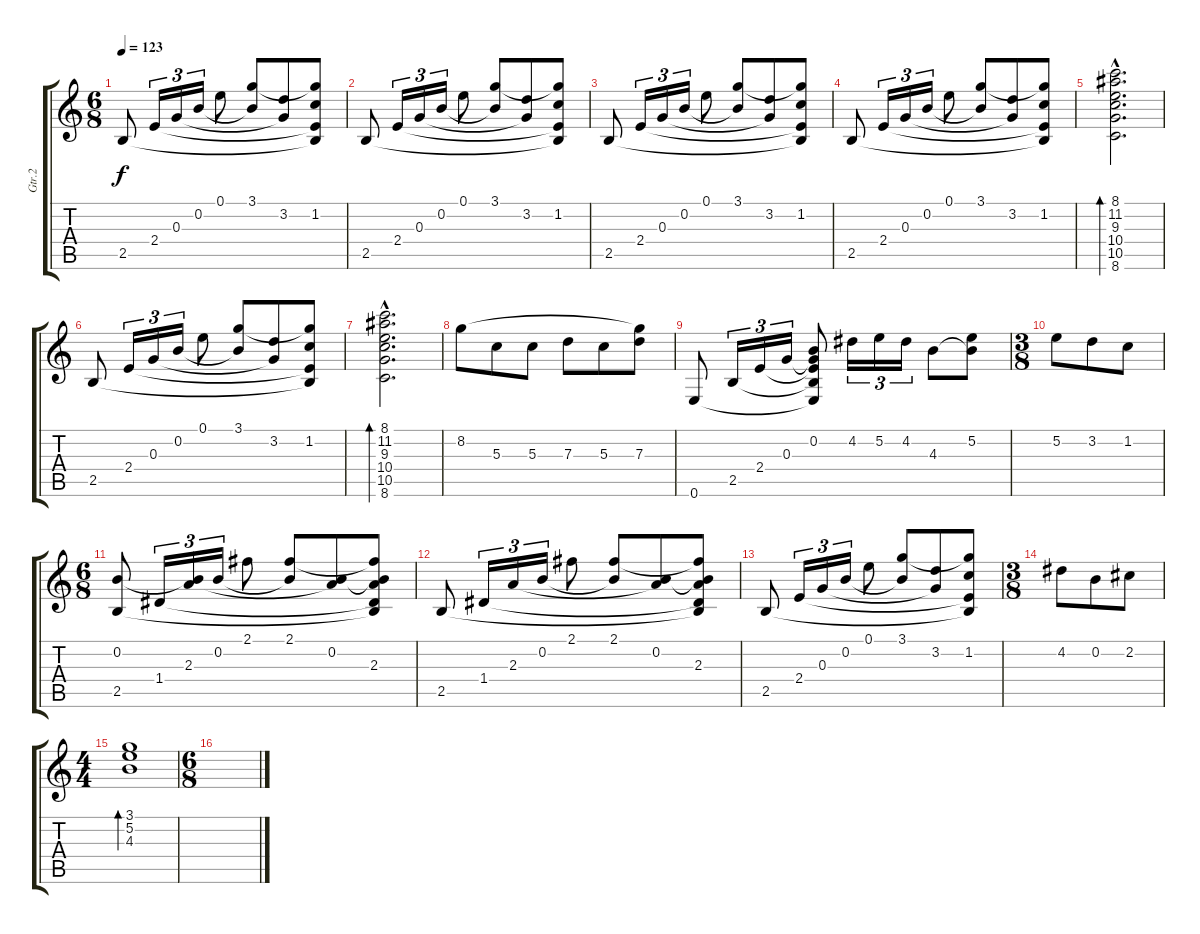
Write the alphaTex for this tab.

\track ("Gtr.2" "Gtr.2") {instrument acousticguitarnylon}
\staff {score tabs}
\tuning (E4 B3 G3 D3 A2 E2) {hide}
\ts (6 8)
\tempo 123
\clef g2
\ks c
2.5.8{dy f} 2.4.16{tu (3 2)} 0.3.16{tu (3 2)} 0.2.16{tu (3 2)} 0.1.8 (3.1 0.2{t}).8 (3.2 0.3{t}).8 (3.1{t} 1.2 2.4{t} 2.5{t}).8 |
2.5.8 2.4.16{tu (3 2)} 0.3.16{tu (3 2)} 0.2.16{tu (3 2)} 0.1.8 (3.1 0.2{t}).8 (3.2 0.3{t}).8 (3.1{t} 1.2 2.4{t} 2.5{t}).8 |
2.5.8 2.4.16{tu (3 2)} 0.3.16{tu (3 2)} 0.2.16{tu (3 2)} 0.1.8 (3.1 0.2{t}).8 (3.2 0.3{t}).8 (3.1{t} 1.2 2.4{t} 2.5{t}).8 |
2.5.8 2.4.16{tu (3 2)} 0.3.16{tu (3 2)} 0.2.16{tu (3 2)} 0.1.8 (3.1 0.2{t}).8 (3.2 0.3{t}).8 (3.1{t} 1.2 2.4{t} 2.5{t}).8 |
(8.1{hac} 11.2{hac} 9.3{hac} 10.4{hac} 10.5{hac} 8.6{hac}).2{d bd 60} |
2.5.8 2.4.16{tu (3 2)} 0.3.16{tu (3 2)} 0.2.16{tu (3 2)} 0.1.8 (3.1 0.2{t}).8 (3.2 0.3{t}).8 (3.1{t} 1.2 2.4{t} 2.5{t}).8 |
(8.1{hac} 11.2{hac} 9.3{hac} 10.4{hac} 10.5{hac} 8.6{hac}).2{d bd 60} |
8.2.8 5.3.8 5.3.8 7.3.8 5.3.8 (8.2{t} 7.3).8 |
0.6.8 2.5.16{tu (3 2)} 2.4.16{tu (3 2)} 0.3.16{tu (3 2)} (0.2 0.3{t} 2.4{t} 2.5{t} 0.6{t}).8 4.2.16{tu (3 2)} 5.2.16{tu (3 2)} 4.2.16{tu (3 2)} 4.3.8 (5.2 4.3{t}).8 |
\ts (3 8)
5.2.8 3.2.8 1.2.8 |
\ts (6 8)
(0.2 2.5).8 1.4.16{tu (3 2)} (0.2{t} 2.3).16{tu (3 2)} 0.2.16{tu (3 2)} 2.1.8 (2.1 0.2{t}).8 (0.2 2.3{t}).8 (2.1{t} 0.2{t} 2.3 1.4{t} 2.5{t}).8 |
2.5.8 1.4.16{tu (3 2)} 2.3.16{tu (3 2)} 0.2.16{tu (3 2)} 2.1.8 (2.1 0.2{t}).8 (0.2 2.3{t}).8 (2.1{t} 0.2{t} 2.3 1.4{t} 2.5{t}).8 |
2.5.8 2.4.16{tu (3 2)} 0.3.16{tu (3 2)} 0.2.16{tu (3 2)} 0.1.8 (3.1 0.2{t}).8 (3.2 0.3{t}).8 (3.1{t} 1.2 2.4{t} 2.5{t}).8 |
\ts (3 8)
4.2.8 0.2.8 2.2.8 |
\ts (4 4)
(3.1 5.2 4.3).1{bd 60} |
\ts (6 8)
